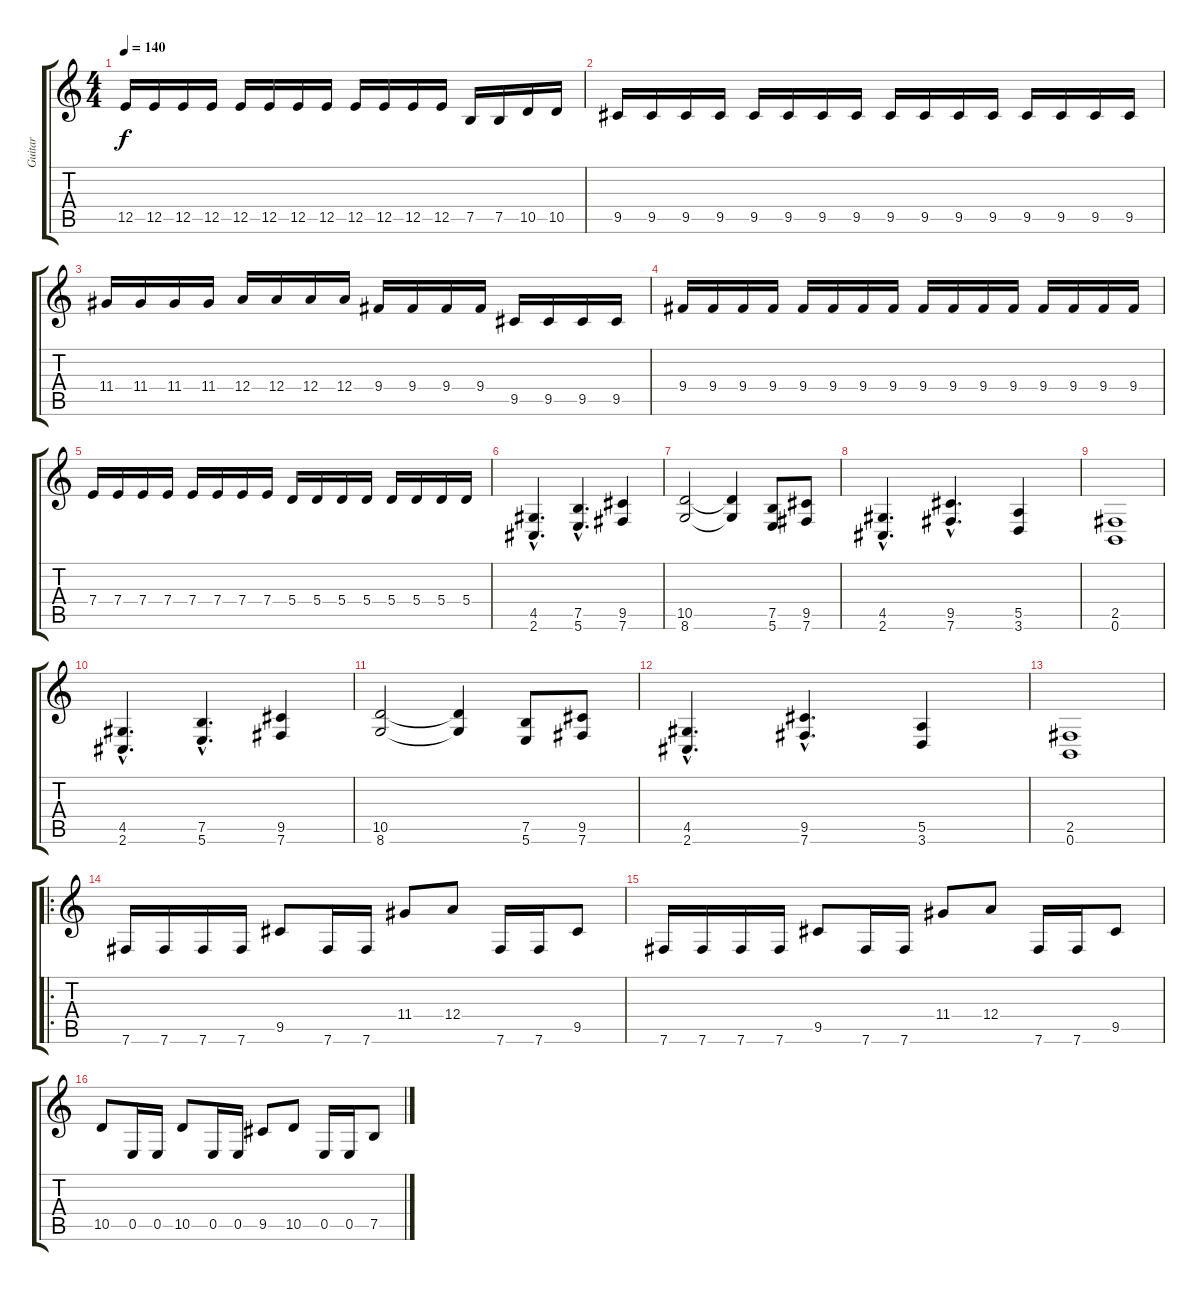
\track ("Guitar" "Guitar") {instrument distortionguitar}
\staff {score tabs}
\tuning (B3 Gb3 D3 A2 E2 B1) {hide}
\ts (4 4)
\tempo 140
\clef g2
\ks c
12.5.16{dy f} 12.5.16 12.5.16 12.5.16 12.5.16 12.5.16 12.5.16 12.5.16 12.5.16 12.5.16 12.5.16 12.5.16 7.5.16 7.5.16 10.5.16 10.5.16 |
9.5.16 9.5.16 9.5.16 9.5.16 9.5.16 9.5.16 9.5.16 9.5.16 9.5.16 9.5.16 9.5.16 9.5.16 9.5.16 9.5.16 9.5.16 9.5.16 |
11.4.16 11.4.16 11.4.16 11.4.16 12.4.16 12.4.16 12.4.16 12.4.16 9.4.16 9.4.16 9.4.16 9.4.16 9.5.16 9.5.16 9.5.16 9.5.16 |
9.4.16 9.4.16 9.4.16 9.4.16 9.4.16 9.4.16 9.4.16 9.4.16 9.4.16 9.4.16 9.4.16 9.4.16 9.4.16 9.4.16 9.4.16 9.4.16 |
7.4.16 7.4.16 7.4.16 7.4.16 7.4.16 7.4.16 7.4.16 7.4.16 5.4.16 5.4.16 5.4.16 5.4.16 5.4.16 5.4.16 5.4.16 5.4.16 |
(4.5{hac} 2.6{hac}).4{d} (7.5{hac} 5.6{hac}).4{d} (9.5 7.6).4 |
(10.5 8.6).2 (10.5{t} 8.6{t}).4 (7.5 5.6).8 (9.5 7.6).8 |
(4.5{hac} 2.6{hac}).4{d} (9.5{hac} 7.6{hac}).4{d} (5.5 3.6).4 |
(2.5 0.6).1 |
(4.5{hac} 2.6{hac}).4{d} (7.5{hac} 5.6{hac}).4{d} (9.5 7.6).4 |
(10.5 8.6).2 (10.5{t} 8.6{t}).4 (7.5 5.6).8 (9.5 7.6).8 |
(4.5{hac} 2.6{hac}).4{d} (9.5{hac} 7.6{hac}).4{d} (5.5 3.6).4 |
(2.5 0.6).1 |
\ro
7.6.16 7.6.16 7.6.16 7.6.16 9.5.8 7.6.16 7.6.16 11.4.8 12.4.8 7.6.16 7.6.16 9.5.8 |
7.6.16 7.6.16 7.6.16 7.6.16 9.5.8 7.6.16 7.6.16 11.4.8 12.4.8 7.6.16 7.6.16 9.5.8 |
10.5.8 0.5.16 0.5.16 10.5.8 0.5.16 0.5.16 9.5.8 10.5.8 0.5.16 0.5.16 7.5.8
